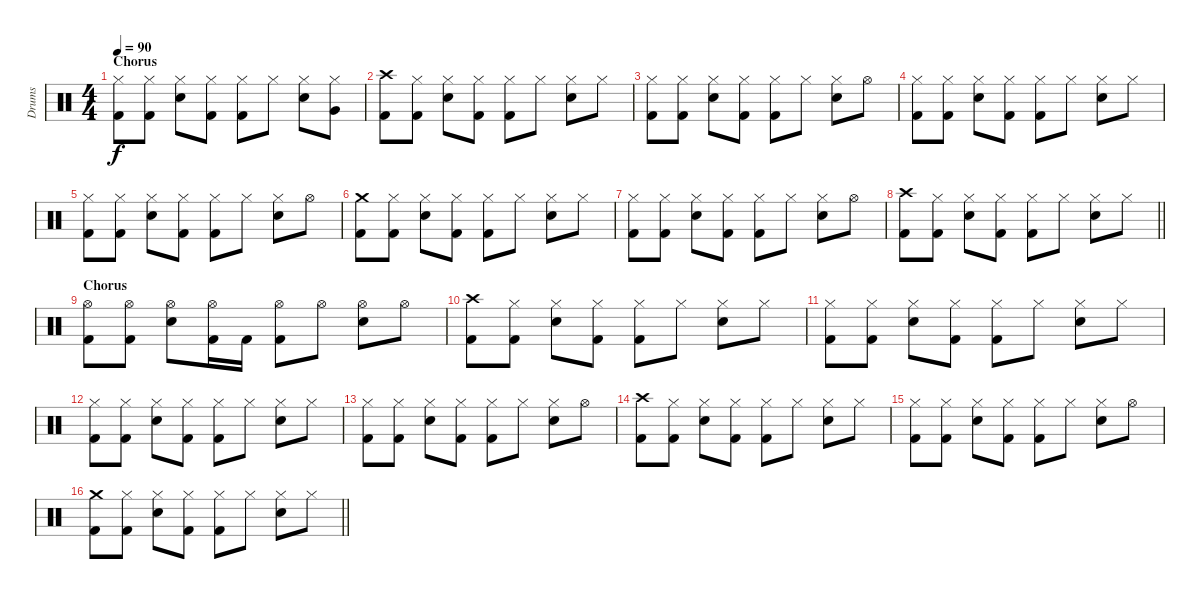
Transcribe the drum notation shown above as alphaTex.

\track ("Drums" "Drums") {instrument percussion}
\staff {score}
\articulation defaults
\ts (4 4)
\section ("" "Chorus")
\tempo 90
\clef neutral
\ks c
("Hi-Hat (closed)" "Kick (hit) 2").8{dy f} ("Hi-Hat (closed)" "Kick (hit) 2").8 ("Hi-Hat (closed)" "Snare (hit) 2").8 ("Hi-Hat (closed)" "Kick (hit) 2").8 ("Hi-Hat (closed)" "Kick (hit) 2").8 "Hi-Hat (closed)".8 ("Hi-Hat (closed)" "Snare (hit) 2").8 ("Hi-Hat (closed)" "Very Low Tom (hit)").8 |
("Crash high (hit)" "Kick (hit) 2").8 ("Hi-Hat (closed)" "Kick (hit) 2").8 ("Hi-Hat (closed)" "Snare (hit) 2").8 ("Hi-Hat (closed)" "Kick (hit) 2").8 ("Hi-Hat (closed)" "Kick (hit) 2").8 "Hi-Hat (closed)".8 ("Hi-Hat (closed)" "Snare (hit) 2").8 "Hi-Hat (closed)".8 |
("Hi-Hat (closed)" "Kick (hit) 2").8 ("Hi-Hat (closed)" "Kick (hit) 2").8 ("Hi-Hat (closed)" "Snare (hit) 2").8 ("Hi-Hat (closed)" "Kick (hit) 2").8 ("Hi-Hat (closed)" "Kick (hit) 2").8 "Hi-Hat (closed)".8 ("Hi-Hat (closed)" "Snare (hit) 2").8 "Hi-Hat (open)".8 |
("Hi-Hat (closed)" "Kick (hit) 2").8 ("Hi-Hat (closed)" "Kick (hit) 2").8 ("Hi-Hat (closed)" "Snare (hit) 2").8 ("Hi-Hat (closed)" "Kick (hit) 2").8 ("Hi-Hat (closed)" "Kick (hit) 2").8 "Hi-Hat (closed)".8 ("Hi-Hat (closed)" "Snare (hit) 2").8 "Hi-Hat (closed)".8 |
("Hi-Hat (closed)" "Kick (hit) 2").8 ("Hi-Hat (closed)" "Kick (hit) 2").8 ("Hi-Hat (closed)" "Snare (hit) 2").8 ("Hi-Hat (closed)" "Kick (hit) 2").8 ("Hi-Hat (closed)" "Kick (hit) 2").8 "Hi-Hat (closed)".8 ("Hi-Hat (closed)" "Snare (hit) 2").8 "Hi-Hat (open)".8 |
("Crash medium (hit)" "Kick (hit) 2").8 ("Hi-Hat (closed)" "Kick (hit) 2").8 ("Hi-Hat (closed)" "Snare (hit) 2").8 ("Hi-Hat (closed)" "Kick (hit) 2").8 ("Hi-Hat (closed)" "Kick (hit) 2").8 "Hi-Hat (closed)".8 ("Hi-Hat (closed)" "Snare (hit) 2").8 "Hi-Hat (closed)".8 |
("Hi-Hat (closed)" "Kick (hit) 2").8 ("Hi-Hat (closed)" "Kick (hit) 2").8 ("Hi-Hat (closed)" "Snare (hit) 2").8 ("Hi-Hat (closed)" "Kick (hit) 2").8 ("Hi-Hat (closed)" "Kick (hit) 2").8 "Hi-Hat (closed)".8 ("Hi-Hat (closed)" "Snare (hit) 2").8 "Hi-Hat (open)".8 |
\barLineRight lightlight
("Crash high (hit)" "Kick (hit) 2").8 ("Hi-Hat (closed)" "Kick (hit) 2").8 ("Hi-Hat (closed)" "Snare (hit) 2").8 ("Hi-Hat (closed)" "Kick (hit) 2").8 ("Hi-Hat (closed)" "Kick (hit) 2").8 "Hi-Hat (closed)".8 ("Hi-Hat (closed)" "Snare (hit) 2").8 "Hi-Hat (closed)".8 |
\section ("" "Chorus")
("Hi-Hat (open)" "Kick (hit) 2").8 ("Hi-Hat (open)" "Kick (hit) 2").8 ("Hi-Hat (open)" "Snare (hit) 2").8 ("Hi-Hat (open)" "Kick (hit) 2").16 "Kick (hit) 2".16 ("Hi-Hat (open)" "Kick (hit) 2").8 "Hi-Hat (open)".8 ("Hi-Hat (open)" "Snare (hit) 2").8 "Hi-Hat (open)".8 |
("Crash high (hit)" "Kick (hit) 2").8 ("Hi-Hat (closed)" "Kick (hit) 2").8 ("Hi-Hat (closed)" "Snare (hit) 2").8 ("Hi-Hat (closed)" "Kick (hit) 2").8 ("Hi-Hat (closed)" "Kick (hit) 2").8 "Hi-Hat (closed)".8 ("Hi-Hat (closed)" "Snare (hit) 2").8 "Hi-Hat (closed)".8 |
("Hi-Hat (closed)" "Kick (hit) 2").8 ("Hi-Hat (closed)" "Kick (hit) 2").8 ("Hi-Hat (closed)" "Snare (hit) 2").8 ("Hi-Hat (closed)" "Kick (hit) 2").8 ("Hi-Hat (closed)" "Kick (hit) 2").8 "Hi-Hat (closed)".8 ("Hi-Hat (closed)" "Snare (hit) 2").8 "Hi-Hat (closed)".8 |
("Hi-Hat (closed)" "Kick (hit) 2").8 ("Hi-Hat (closed)" "Kick (hit) 2").8 ("Hi-Hat (closed)" "Snare (hit) 2").8 ("Hi-Hat (closed)" "Kick (hit) 2").8 ("Hi-Hat (closed)" "Kick (hit) 2").8 "Hi-Hat (closed)".8 ("Hi-Hat (closed)" "Snare (hit) 2").8 "Hi-Hat (closed)".8 |
("Hi-Hat (closed)" "Kick (hit) 2").8 ("Hi-Hat (closed)" "Kick (hit) 2").8 ("Hi-Hat (closed)" "Snare (hit) 2").8 ("Hi-Hat (closed)" "Kick (hit) 2").8 ("Hi-Hat (closed)" "Kick (hit) 2").8 "Hi-Hat (closed)".8 ("Hi-Hat (closed)" "Snare (hit) 2").8 "Hi-Hat (open)".8 |
("Crash high (hit)" "Kick (hit) 2").8 ("Hi-Hat (closed)" "Kick (hit) 2").8 ("Hi-Hat (closed)" "Snare (hit) 2").8 ("Hi-Hat (closed)" "Kick (hit) 2").8 ("Hi-Hat (closed)" "Kick (hit) 2").8 "Hi-Hat (closed)".8 ("Hi-Hat (closed)" "Snare (hit) 2").8 "Hi-Hat (closed)".8 |
("Hi-Hat (closed)" "Kick (hit) 2").8 ("Hi-Hat (closed)" "Kick (hit) 2").8 ("Hi-Hat (closed)" "Snare (hit) 2").8 ("Hi-Hat (closed)" "Kick (hit) 2").8 ("Hi-Hat (closed)" "Kick (hit) 2").8 "Hi-Hat (closed)".8 ("Hi-Hat (closed)" "Snare (hit) 2").8 "Hi-Hat (open)".8 |
\barLineRight lightlight
("Crash medium (hit)" "Kick (hit) 2").8 ("Hi-Hat (closed)" "Kick (hit) 2").8 ("Hi-Hat (closed)" "Snare (hit) 2").8 ("Hi-Hat (closed)" "Kick (hit) 2").8 ("Hi-Hat (closed)" "Kick (hit) 2").8 "Hi-Hat (closed)".8 ("Hi-Hat (closed)" "Snare (hit) 2").8 "Hi-Hat (closed)".8
